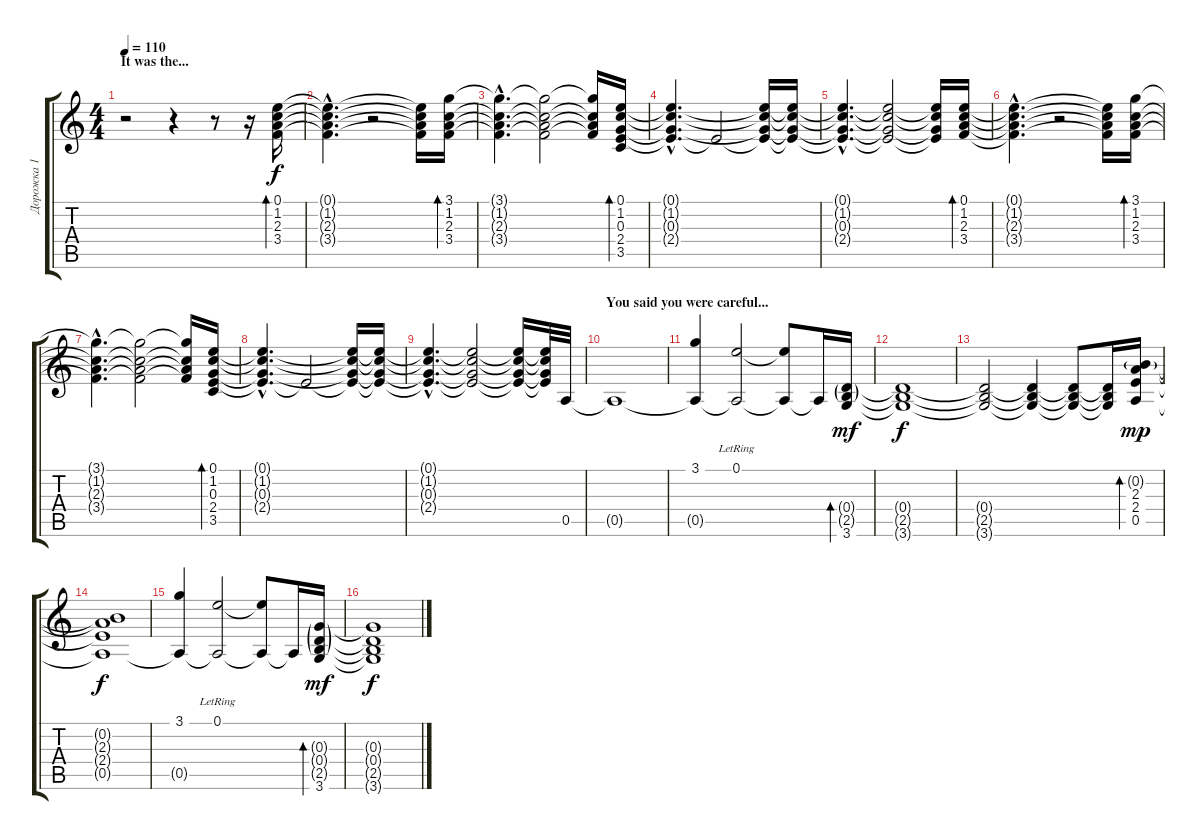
\track ("Дорожка 1" "Дорожка 1") {instrument acousticguitarnylon}
\staff {score tabs}
\tuning (E4 B3 G3 D3 A2 E2) {hide}
\ts (4 4)
\section ("" "It was the...")
\tempo 110
\clef g2
\ks c
r.2{dy f instrument acousticguitarnylon} r.4 r.8 r.16 (0.1 1.2 2.3 3.4).16{bd 480} |
(0.1{hac t} 1.2{hac t} 2.3{hac t} 3.4{hac t}).4{d} r.2 (0.1{t} 1.2{t} 2.3{t} 3.4{t}).16 (3.1 1.2 2.3 3.4).16{bd 480} |
(3.1{hac t} 1.2{hac t} 2.3{hac t} 3.4{hac t}).4{d} (3.1{t} 1.2{t} 2.3{t} 3.4{t}).2 (3.1{t} 1.2{t} 2.3{t} 3.4{t}).16 (0.1 1.2 0.3 2.4 3.5).16{bd 480} |
(0.1{hac t} 1.2{hac t} 0.3{hac t} 2.4{hac t}).4{d} 2.4{t}.2 (0.1{t} 1.2{t} 0.3{t} 2.4{t}).16 (0.1{t} 1.2{t} 0.3{t} 2.4{t}).16 |
(0.1{hac t} 1.2{hac t} 0.3{hac t} 2.4{hac t}).4{d} (0.1{t} 1.2{t} 0.3{t} 2.4{t}).2 (0.1{t} 1.2{t} 0.3{t} 2.4{t}).16 (0.1 1.2 2.3 3.4).16{bd 480} |
(0.1{hac t} 1.2{hac t} 2.3{hac t} 3.4{hac t}).4{d} r.2 (0.1{t} 1.2{t} 2.3{t} 3.4{t}).16 (3.1 1.2 2.3 3.4).16{bd 480} |
(3.1{hac t} 1.2{hac t} 2.3{hac t} 3.4{hac t}).4{d} (3.1{t} 1.2{t} 2.3{t} 3.4{t}).2 (3.1{t} 1.2{t} 2.3{t} 3.4{t}).16 (0.1 1.2 0.3 2.4 3.5).16{bd 480} |
(0.1{hac t} 1.2{hac t} 0.3{hac t} 2.4{hac t}).4{d} 2.4{t}.2 (0.1{t} 1.2{t} 0.3{t} 2.4{t}).16 (0.1{t} 1.2{t} 0.3{t} 2.4{t}).16 |
(0.1{hac t} 1.2{hac t} 0.3{hac t} 2.4{hac t}).4{d} (0.1{t} 1.2{t} 0.3{t} 2.4{t}).2 (0.1{t} 1.2{t} 0.3{t} 2.4{t}).16 (0.1{t} 1.2{t} 0.3{t} 2.4{t}).32 0.5.32 |
\section ("" "You said you were careful...")
0.5{t}.1 |
(3.1 0.5{t}).4 (0.1{lr} 0.5{t}).2 (0.1{t} 0.5{t}).8 0.5{t}.16 (0.4{g} 2.5{g} 3.6).16{bd 480 dy mf} |
(0.4{t} 2.5{t} 3.6{t}).1{dy f} |
(0.4{t} 2.5{t} 3.6{t}).2 (0.4{t} 2.5{t} 3.6{t}).4 (0.4{t} 2.5{t} 3.6{t}).8 (0.4{t} 2.5{t} 3.6{t}).16 (0.2{g} 2.3 2.4 0.5).16{bd 480 dy mp} |
(0.2{t} 2.3{t} 2.4{t} 0.5{t}).1{dy f} |
(3.1 0.5{t}).4 (0.1{lr} 0.5{t}).2 (0.1{t} 0.5{t}).8 0.5{t}.16 (0.3{g} 0.4{g} 2.5{g} 3.6).16{bd 480 dy mf} |
(0.3{t} 0.4{t} 2.5{t} 3.6{t}).1{dy f}
